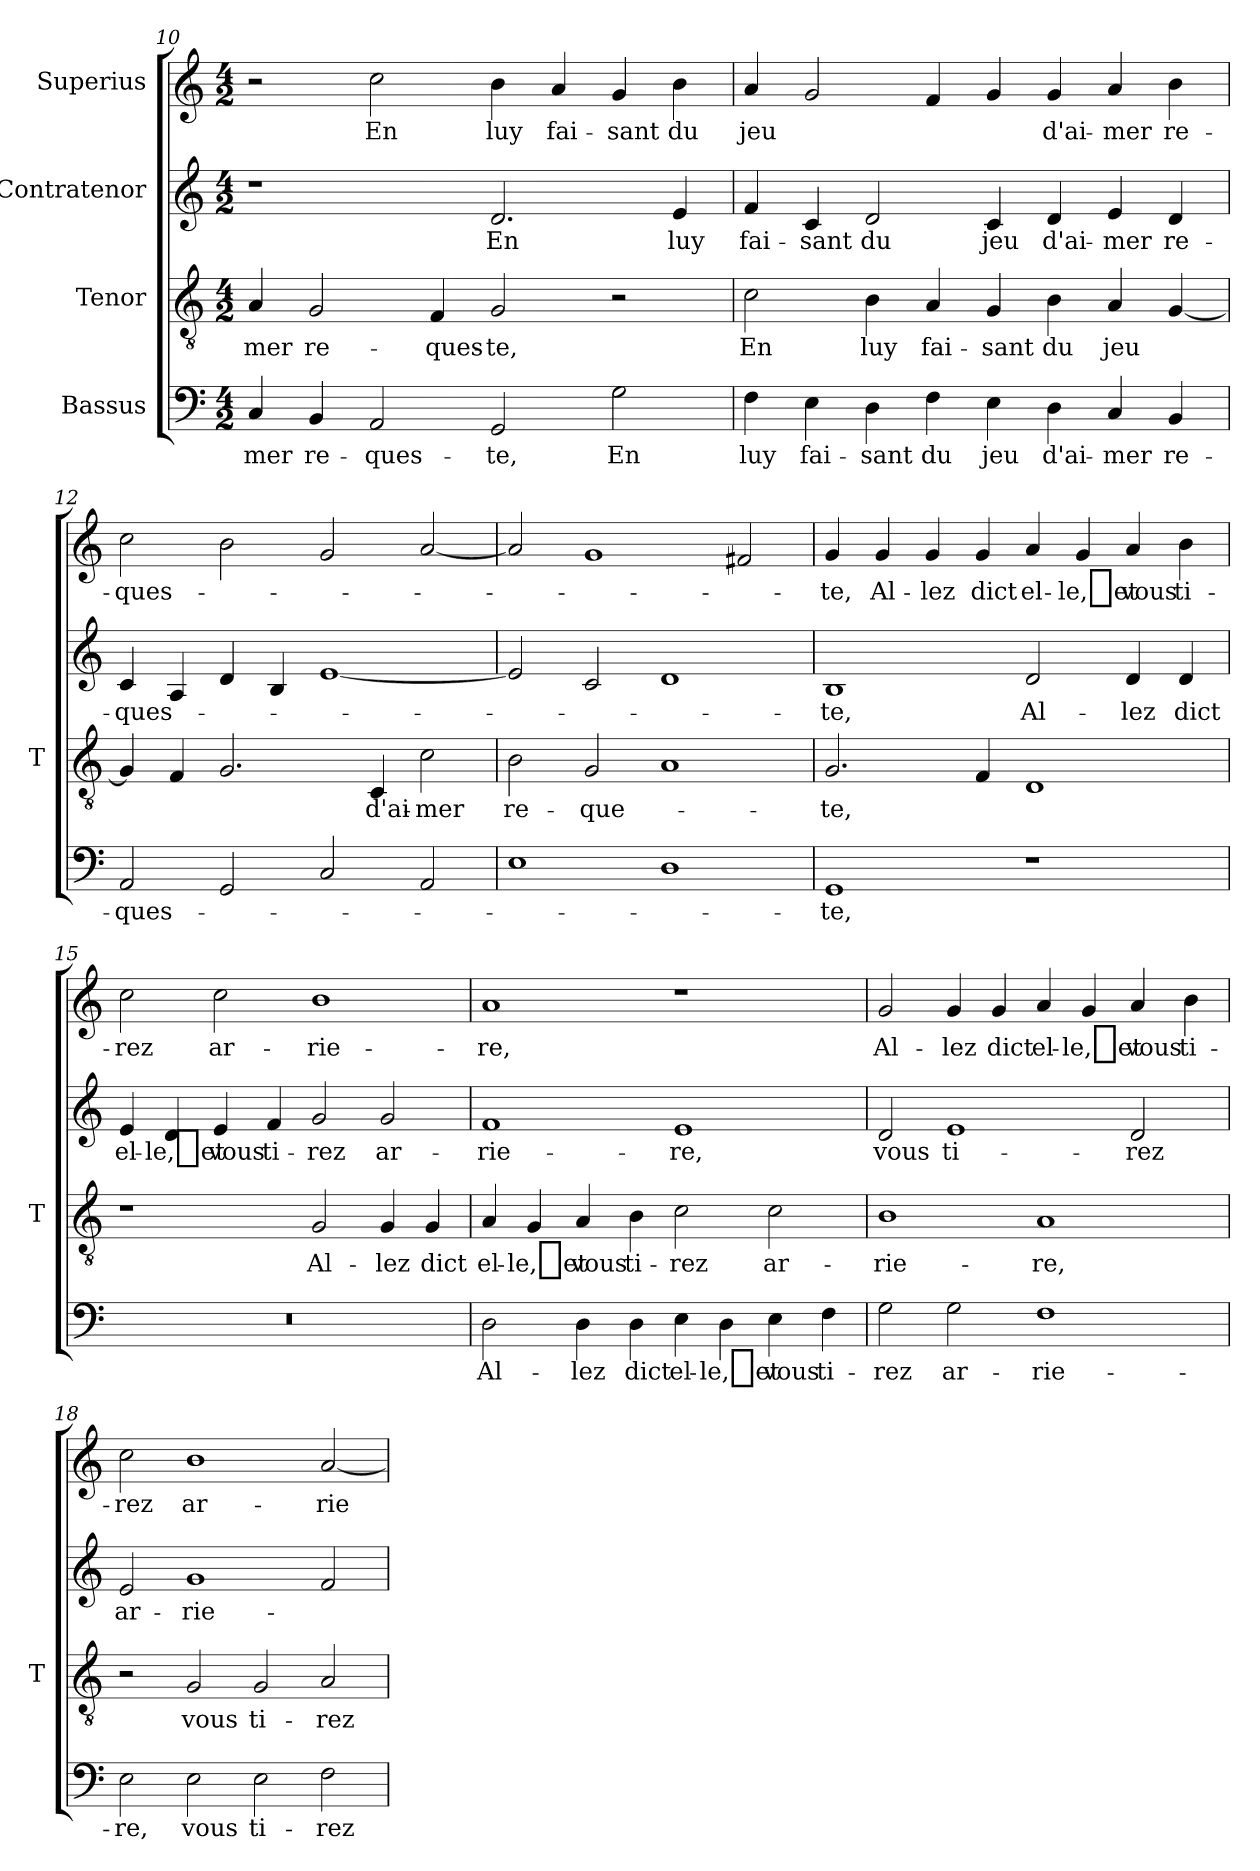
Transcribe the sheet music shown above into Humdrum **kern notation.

**kern	**text	**kern	**text	**kern	**text	**kern	**text
*part4	*part4	*part3	*part3	*part2	*part2	*part1	*part1
*staff4	*staff4	*staff3	*staff3	*staff2	*staff2	*staff1	*staff1
*I"Bassus	*	*I"Tenor	*	*I"Contratenor	*	*I"Superius	*
*	*	*I'T	*	*	*	*	*
*clefF4	*	*clefGv2	*	*clefG2	*	*clefG2	*
*k[]	*	*k[]	*	*k[]	*	*k[]	*
*M4/2	*	*M4/2	*	*M4/2	*	*M4/2	*
=10	=10	=10	=10	=10	=10	=10	=10
4C	-mer	4A	-mer	1r	.	2r	.
4BB	re-	2G	re-	.	.	.	.
2AA	ques-	.	.	.	.	2cc	-En
.	.	4F	ques-	.	.	.	.
2GG	-te,	2G	-te,	2.d	-En	4b	-luy
.	.	.	.	.	.	4a	fai-
2G	-En	2r	.	.	.	4g	-sant
.	.	.	.	4e	-luy	4b	-du
=11	=11	=11	=11	=11	=11	=11	=11
4F	-luy	2c	-En	4f	fai-	4a	-jeu
4E	fai-	.	.	4c	-sant	2g	.
4D	-sant	4B	-luy	2d	-du	.	.
4F	-du	4A	fai-	.	.	4f	.
4E	-jeu	4G	-sant	4c	-jeu	4g	.
4D	d'ai-	4B	-du	4d	d'ai-	4g	d'ai-
4C	-mer	4A	-jeu	4e	-mer	4a	-mer
4BB	re-	[4G	.	4d	re-	4b	re-
=12	=12	=12	=12	=12	=12	=12	=12
2AA	ques-	4G]	.	4c	ques-	2cc	ques-
.	.	4F	.	4A	.	.	.
2GG	.	2.G	.	4d	.	2b	.
.	.	.	.	4B	.	.	.
2C	.	.	.	[1e	.	2g	.
.	.	4C	d'ai-	.	.	.	.
2AA	.	2c	-mer	.	.	[2a	.
=13	=13	=13	=13	=13	=13	=13	=13
1E	.	2B	re-	2e]	.	2a]	.
.	.	2G	que-	2c	.	1g	.
1D	.	1A	.	1d	.	.	.
.	.	.	.	.	.	2f#X	.
=14	=14	=14	=14	=14	=14	=14	=14
1GG	-te,	2.G	-te,	1B	-te,	4g	-te,
.	.	.	.	.	.	4g	Al-
.	.	.	.	.	.	4g	-lez
.	.	4F	.	.	.	4g	-dict
1r	.	1D	.	2d	Al-	4a	el-
.	.	.	.	.	.	4g	-le,_et
.	.	.	.	4d	-lez	4a	-vous
.	.	.	.	4d	-dict	4b	ti-
=15	=15	=15	=15	=15	=15	=15	=15
0r	.	1r	.	4e	el-	2cc	-rez
.	.	.	.	4d	-le,_et	.	.
.	.	.	.	4e	-vous	2cc	ar-
.	.	.	.	4f	ti-	.	.
.	.	2G	Al-	2g	-rez	1b	rie-
.	.	4G	-lez	2g	ar-	.	.
.	.	4G	-dict	.	.	.	.
=16	=16	=16	=16	=16	=16	=16	=16
2D	Al-	4A	el-	1f	rie-	1a	-re,
.	.	4G	-le,_et	.	.	.	.
4D	-lez	4A	-vous	.	.	.	.
4D	-dict	4B	ti-	.	.	.	.
4E	el-	2c	-rez	1e	-re,	1r	.
4D	-le,_et	.	.	.	.	.	.
4E	-vous	2c	ar-	.	.	.	.
4F	ti-	.	.	.	.	.	.
=17	=17	=17	=17	=17	=17	=17	=17
2G	-rez	1B	rie-	2d	-vous	2g	Al-
2G	ar-	.	.	1e	ti-	4g	-lez
.	.	.	.	.	.	4g	-dict
1F	rie-	1A	-re,	.	.	4a	el-
.	.	.	.	.	.	4g	-le,_et
.	.	.	.	2d	-rez	4a	-vous
.	.	.	.	.	.	4b	ti-
=18	=18	=18	=18	=18	=18	=18	=18
2E	-re,	2r	.	2e	ar-	2cc	-rez
2E	-vous	2G	-vous	1g	rie-	1b	ar-
2E	ti-	2G	ti-	.	.	.	.
2F	-rez	2A	-rez	2f	.	[2a	rie-
=	=	=	=	=	=	=	=
*-	*-	*-	*-	*-	*-	*-	*-
